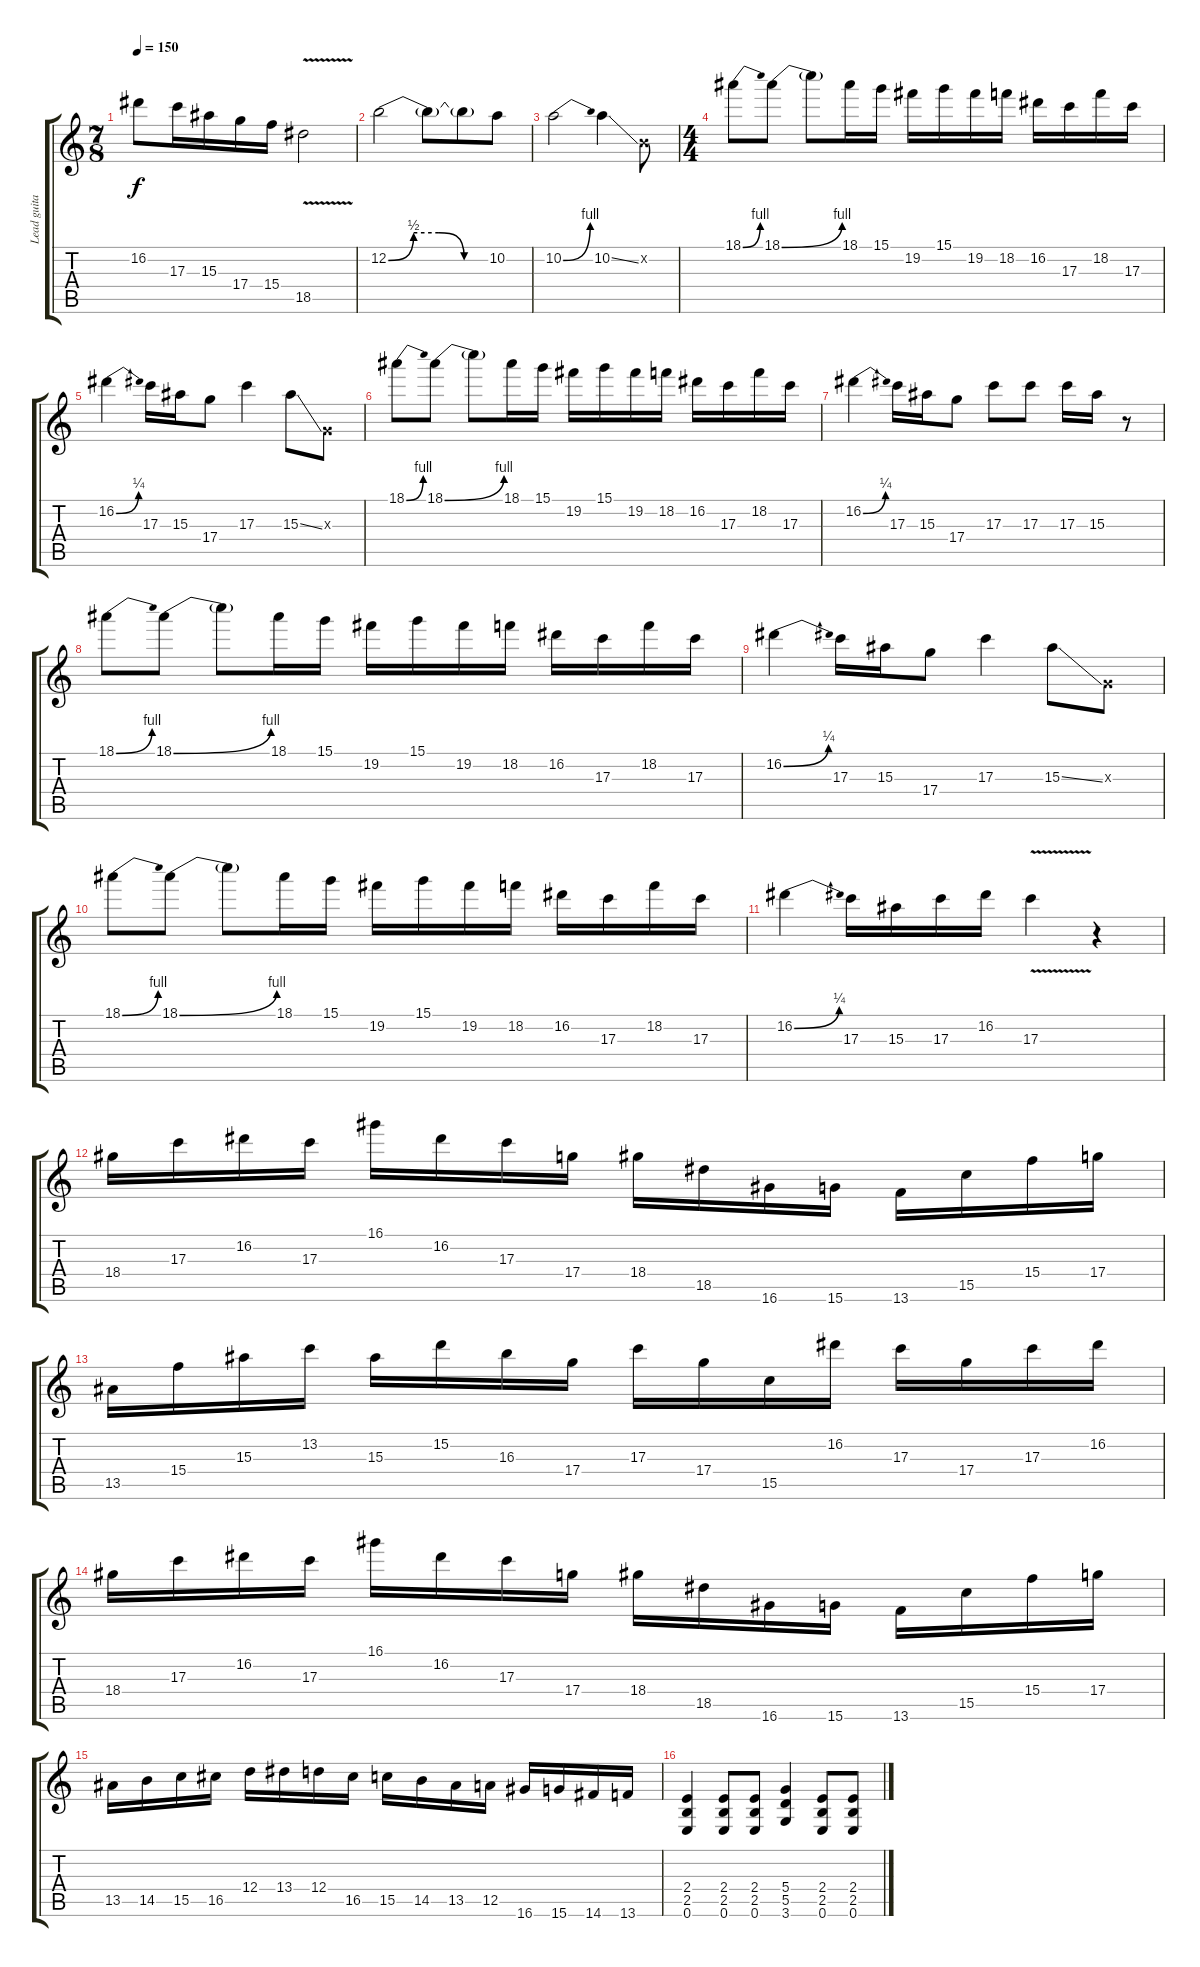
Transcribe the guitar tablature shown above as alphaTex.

\track ("Lead guitar" "Lead guita") {instrument distortionguitar}
\staff {score tabs}
\tuning (E4 B3 G3 D3 A2 E2) {hide}
\ts (7 8)
\tempo 150
\clef g2
\ks c
16.2.8{dy f} 17.3.16 15.3.16 17.4.16 15.4.16 18.5{v}.2 |
12.2{be (custom 0 0 15 2 30 2 45 0 60 0)}.2 12.2{t}.8 12.2{t}.8 10.2.8 |
10.2{be (bend 0 0 60 4)}.2 10.2{ss}.4 0.2{x}.8 |
\ts (4 4)
18.1{be (bend 0 0 60 4)}.8 18.1{be (bend 0 0 60 4)}.8 18.1{t}.8 18.1.16 15.1.16 19.2.16 15.1.16 19.2.16 18.2.16 16.2.16 17.3.16 18.2.16 17.3.16 |
16.2{be (bend 0 0 60 1)}.4 17.3.16 15.3.16 17.4.8 17.3.4 15.3{ss}.8 0.3{x}.8 |
18.1{be (bend 0 0 60 4)}.8 18.1{be (bend 0 0 60 4)}.8 18.1{t}.8 18.1.16 15.1.16 19.2.16 15.1.16 19.2.16 18.2.16 16.2.16 17.3.16 18.2.16 17.3.16 |
16.2{be (bend 0 0 60 1)}.4 17.3.16 15.3.16 17.4.8 17.3.8 17.3.8 17.3.16 15.3.16 r.8 |
18.1{be (bend 0 0 60 4)}.8 18.1{be (bend 0 0 60 4)}.8 18.1{t}.8 18.1.16 15.1.16 19.2.16 15.1.16 19.2.16 18.2.16 16.2.16 17.3.16 18.2.16 17.3.16 |
16.2{be (bend 0 0 60 1)}.4 17.3.16 15.3.16 17.4.8 17.3.4 15.3{ss}.8 0.3{x}.8 |
18.1{be (bend 0 0 60 4)}.8 18.1{be (bend 0 0 60 4)}.8 18.1{t}.8 18.1.16 15.1.16 19.2.16 15.1.16 19.2.16 18.2.16 16.2.16 17.3.16 18.2.16 17.3.16 |
16.2{be (bend 0 0 60 1)}.4 17.3.16 15.3.16 17.3.16 16.2.16 17.3{v}.4 r.4 |
18.4.16 17.3.16 16.2.16 17.3.16 16.1.16 16.2.16 17.3.16 17.4.16 18.4.16 18.5.16 16.6.16 15.6.16 13.6.16 15.5.16 15.4.16 17.4.16 |
13.5.16 15.4.16 15.3.16 13.2.16 15.3.16 15.2.16 16.3.16 17.4.16 17.3.16 17.4.16 15.5.16 16.2.16 17.3.16 17.4.16 17.3.16 16.2.16 |
18.4.16 17.3.16 16.2.16 17.3.16 16.1.16 16.2.16 17.3.16 17.4.16 18.4.16 18.5.16 16.6.16 15.6.16 13.6.16 15.5.16 15.4.16 17.4.16 |
13.5.16 14.5.16 15.5.16 16.5.16 12.4.16 13.4.16 12.4.16 16.5.16 15.5.16 14.5.16 13.5.16 12.5.16 16.6.16 15.6.16 14.6.16 13.6.16 |
(2.4 2.5 0.6).4 (2.4 2.5 0.6).8 (2.4 2.5 0.6).8 (5.4 5.5 3.6).4 (2.4 2.5 0.6).8 (2.4 2.5 0.6).8
